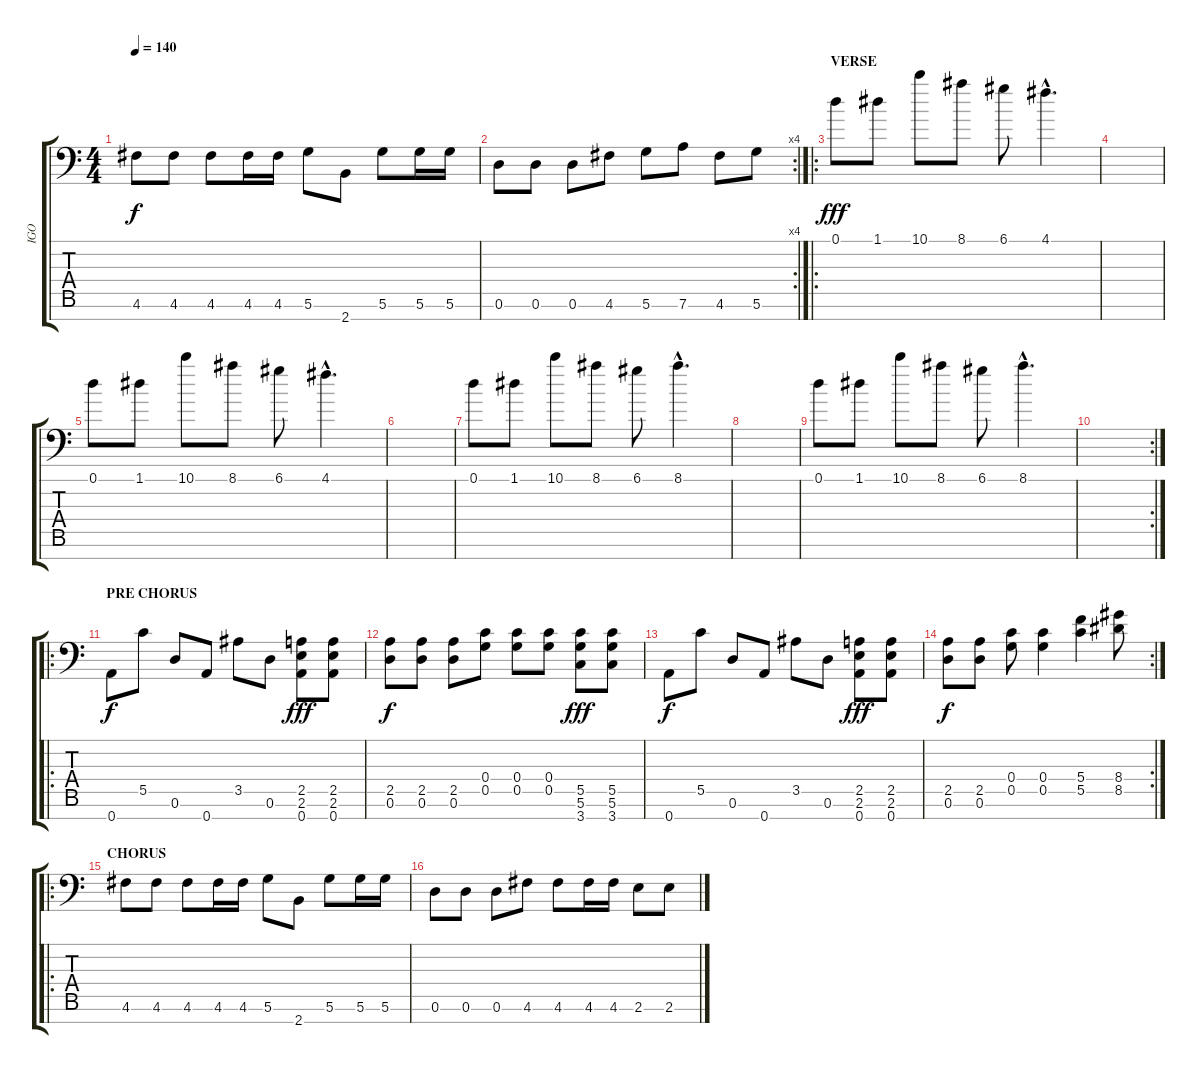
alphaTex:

\track ("IGO" "IGO") {instrument overdrivenguitar}
\staff {score tabs}
\tuning (D4 A3 F3 C3 G2 D2 A1) {hide}
\ts (4 4)
\tempo 140
\clef f4
\ks c
4.6.8{dy f} 4.6.8 4.6.8 4.6.16 4.6.16 5.6.8 2.7.8 5.6.8 5.6.16 5.6.16 |
\rc 4
0.6.8 0.6.8 0.6.8 4.6.8 5.6.8 7.6.8 4.6.8 5.6.8 |
\ro
\section ("" "VERSE")
0.1.8{dy fff instrument synthstrings1} 1.1.8 10.1.8 8.1.8 6.1.8 4.1{hac}.4{d} |
|
0.1.8{instrument synthstrings1} 1.1.8 10.1.8 8.1.8 6.1.8 4.1{hac}.4{d} |
|
0.1.8{instrument synthstrings1} 1.1.8 10.1.8 8.1.8 6.1.8 8.1{hac}.4{d} |
|
0.1.8{instrument synthstrings1} 1.1.8 10.1.8 8.1.8 6.1.8 8.1{hac}.4{d} |
\rc 2
|
\ro
\section ("" "PRE CHORUS")
0.7.8{dy f instrument overdrivenguitar} 5.5.8 0.6.8 0.7.8 3.5.8 0.6.8 (2.5 2.6 0.7).8{dy fff} (2.5 2.6 0.7).8 |
(2.5 0.6).8{dy f} (2.5 0.6).8 (2.5 0.6).8 (0.4 0.5).8 (0.4 0.5).8 (0.4 0.5).8 (5.5 5.6 3.7).8{dy fff} (5.5 5.6 3.7).8 |
0.7.8{dy f} 5.5.8 0.6.8 0.7.8 3.5.8 0.6.8 (2.5 2.6 0.7).8{dy fff} (2.5 2.6 0.7).8 |
\rc 2
(2.5 0.6).8{dy f} (2.5 0.6).8 (0.4 0.5).8 (0.4 0.5).4 (5.4 5.5).4 (8.4 8.5).8 |
\ro
\section ("" "CHORUS")
4.6.8 4.6.8 4.6.8 4.6.16 4.6.16 5.6.8 2.7.8 5.6.8 5.6.16 5.6.16 |
0.6.8 0.6.8 0.6.8 4.6.8 4.6.8 4.6.16 4.6.16 2.6.8 2.6.8
